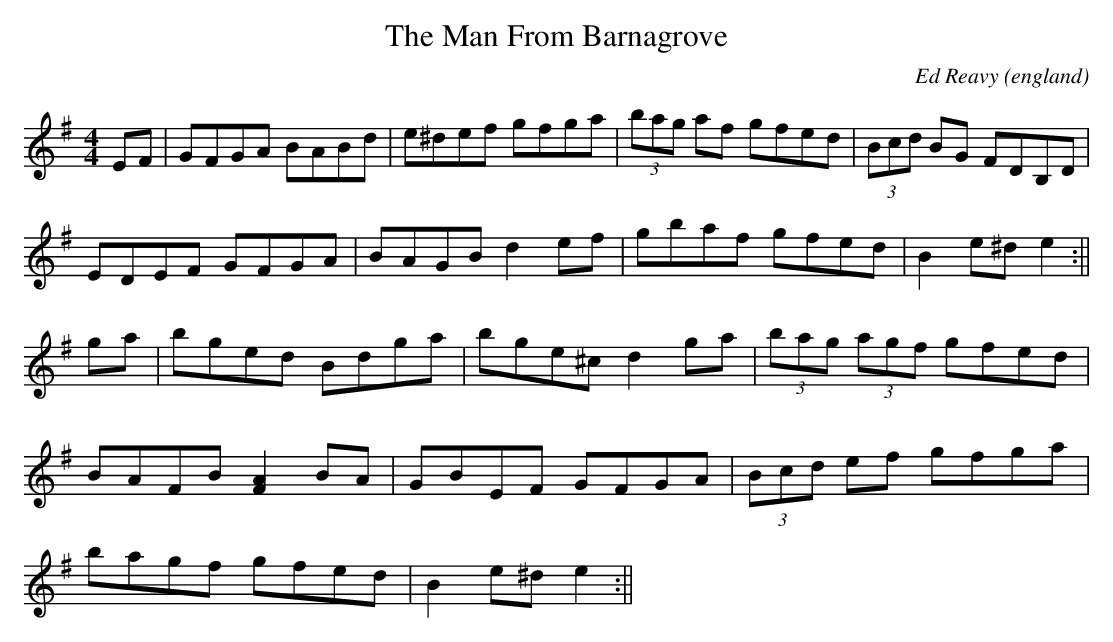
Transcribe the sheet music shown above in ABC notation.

X:1
T:The Man From Barnagrove
O:england
C:Ed Reavy
M:4/4
L:1/8
K:G
EF|GFGA BABd|e^def gfga|(3bag af gfed|(3Bcd BG FDB,D|
EDEF GFGA|BAGB d2 ef|gbaf gfed|B2 e^d e2:||
ga|bged Bdga|bge^c d2 ga|(3bag (3agf gfed|
BAFB [F2A2] BA|GBEF GFGA|(3Bcd ef gfga|
bagf gfed|B2 e^d e2:||
